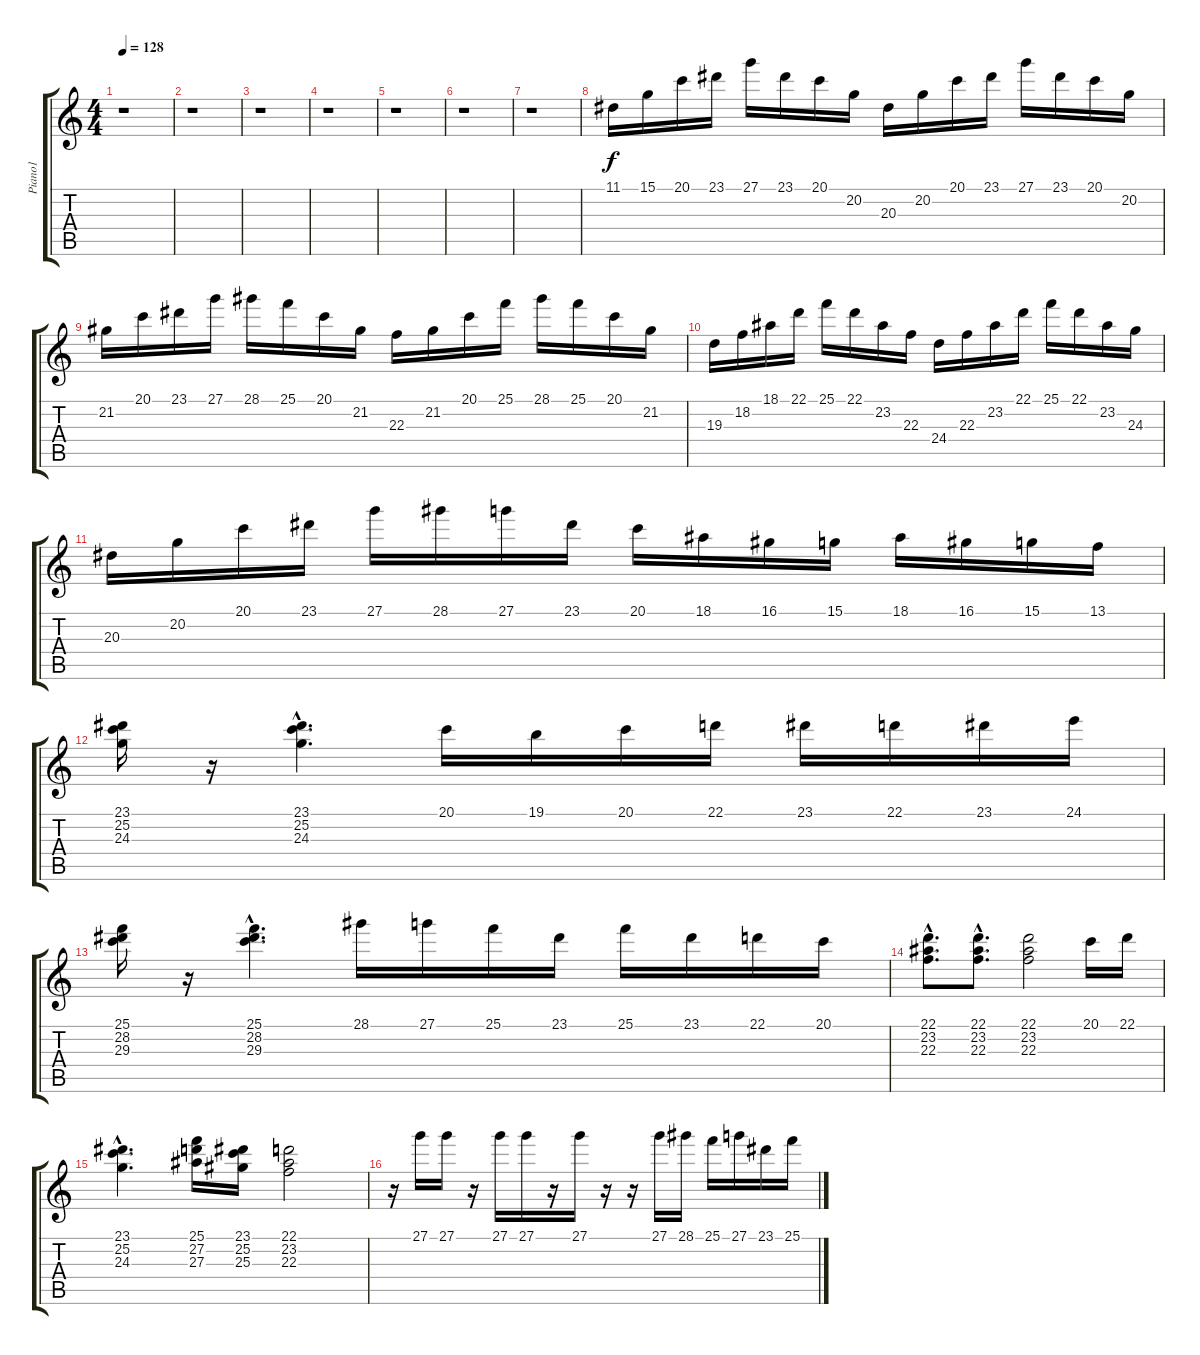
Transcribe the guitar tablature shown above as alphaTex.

\track ("Piano1" "Piano1") {instrument acousticgrandpiano}
\staff {score tabs}
\tuning (E4 B3 G3 D3 A2 E2) {hide}
\ts (4 4)
\tempo 128
\clef g2
\ks c
r.1{dy f} |
r.1 |
r.1 |
r.1 |
r.1 |
r.1 |
r.1 |
11.1.16 15.1.16 20.1.16 23.1.16 27.1.16 23.1.16 20.1.16 20.2.16 20.3.16 20.2.16 20.1.16 23.1.16 27.1.16 23.1.16 20.1.16 20.2.16 |
21.2.16 20.1.16 23.1.16 27.1.16 28.1.16 25.1.16 20.1.16 21.2.16 22.3.16 21.2.16 20.1.16 25.1.16 28.1.16 25.1.16 20.1.16 21.2.16 |
19.3.16 18.2.16 18.1.16 22.1.16 25.1.16 22.1.16 23.2.16 22.3.16 24.4.16 22.3.16 23.2.16 22.1.16 25.1.16 22.1.16 23.2.16 24.3.16 |
20.3.16 20.2.16 20.1.16 23.1.16 27.1.16 28.1.16 27.1.16 23.1.16 20.1.16 18.1.16 16.1.16 15.1.16 18.1.16 16.1.16 15.1.16 13.1.16 |
(23.1 25.2 24.3).16 r.16 (23.1{hac} 25.2{hac} 24.3{hac}).4{d} 20.1.16 19.1.16 20.1.16 22.1.16 23.1.16 22.1.16 23.1.16 24.1.16 |
(25.1 28.2 29.3).16 r.16 (25.1{hac} 28.2{hac} 29.3{hac}).4{d} 28.1.16 27.1.16 25.1.16 23.1.16 25.1.16 23.1.16 22.1.16 20.1.16 |
(22.1{hac} 23.2{hac} 22.3{hac}).8{d} (22.1{hac} 23.2{hac} 22.3{hac}).8{d} (22.1 23.2 22.3).2 20.1.16 22.1.16 |
(23.1{hac} 25.2{hac} 24.3{hac}).4{d} (25.1 27.2 27.3).16 (23.1 25.2 25.3).16 (22.1 23.2 22.3).2 |
r.16 27.1.16 27.1.16 r.16 27.1.16 27.1.16 r.16 27.1.16 r.16 r.16 27.1.16 28.1.16 25.1.16 27.1.16 23.1.16 25.1.16
